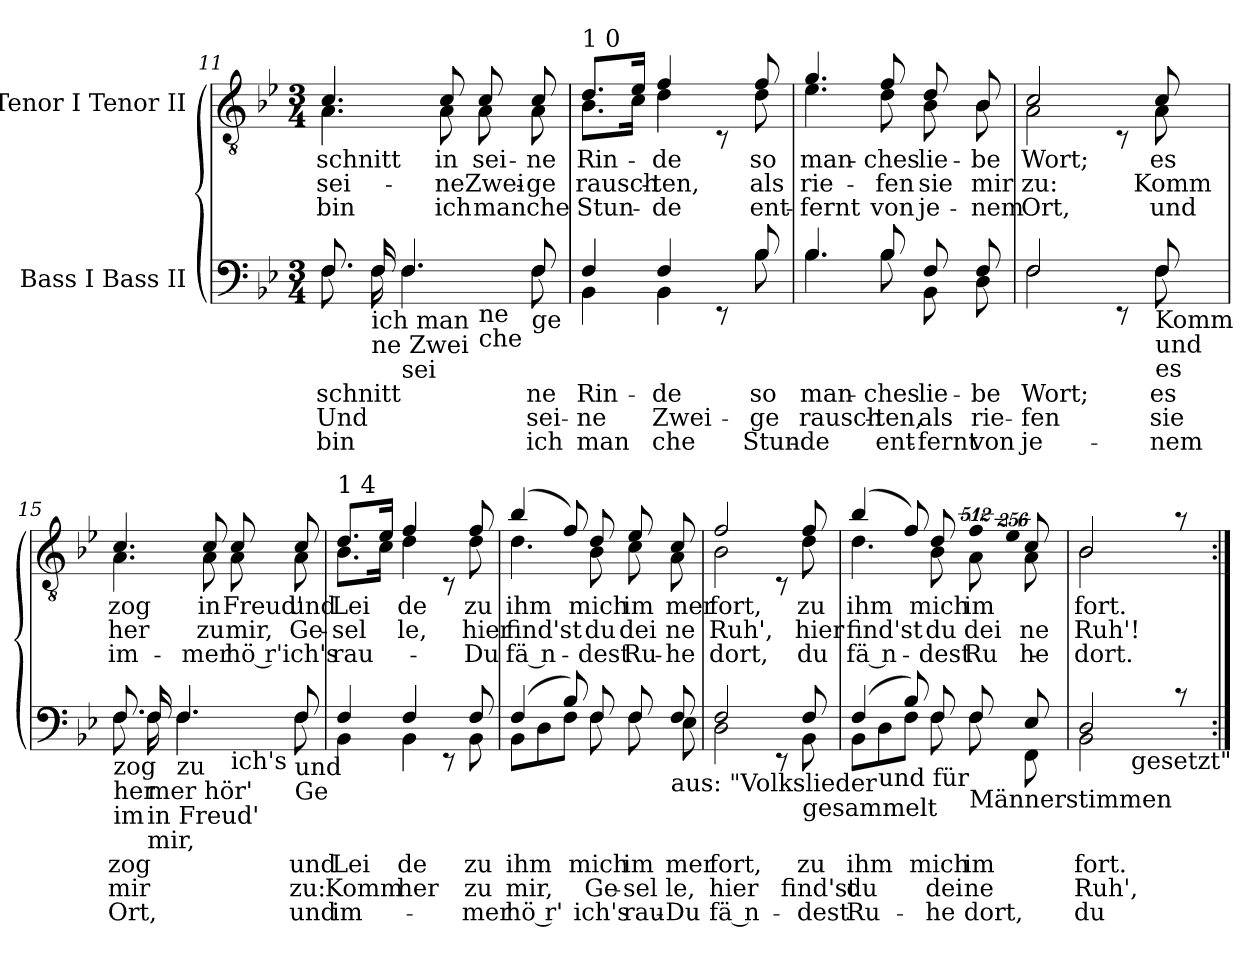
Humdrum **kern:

**kern	**text	**text	**text	**kern	**text	**text	**text
*part2	*part2	*part2	*part2	*part1	*part1	*part1	*part1
*staff2	*staff2	*staff2	*staff2	*staff1	*staff1	*staff1	*staff1
*I"Bass I Bass II	*	*	*	*I"Tenor I Tenor II	*	*	*
*clefF4	*	*	*	*clefGv2	*	*	*
*k[b-e-]	*	*	*	*k[b-e-]	*	*	*
*B-:	*	*	*	*B-:	*	*	*
*M3/4	*	*	*	*M3/4	*	*	*
=11	=11	=11	=11	=11	=11	=11	=11
!LO:TX:b:t=schnitt in	!	!	!	!	!	!	!
!LO:TX:b:t=sei	!	!	!	!	!	!	!
!LO:TX:b:t=bin	!	!	!	!	!	!	!
!	!LO:LY:a	!LO:LY:a	!LO:LY:a	!	!LO:LY:b	!LO:LY:b	!LO:LY:b
*^	*	*	*	*^	*	*	*
*	*^	*	*	*	*	*	*	*	*
8.F/	8.F\	2ryy	schnitt	Und	bin	4.c/	4.A\	schnitt	sei-	bin
!LO:TX:b:t=ich man	!	!	!	!	!	!	!	!	!	!
!LO:TX:b:t=ne Zwei	!	!	!	!	!	!	!	!	!	!
16F/	16F\	.	.	.	.	.	.	.	.	.
!LO:TX:b:t=sei	!	!	!	!	!	!	!	!	!	!
4.F/	4.F\	.	.	.	.	.	.	.	.	.
!	!	!	!	!	!	!	!	!LO:LY:b	!LO:LY:b	!LO:LY:b
.	.	.	.	.	.	8c/	8A\	in	-ne	ich
!	!	!LO:TX:b:t=ne	!	!	!	!	!	!	!	!
!	!	!LO:TX:b:t=che	!	!	!	!	!	!	!	!
!	!	!	!	!	!	!	!	!LO:LY:b	!LO:LY:b	!LO:LY:b
.	.	4ryy	.	.	.	8c/	8A\	sei-	Zwei-	man
!LO:TX:b:t=ge	!	!	!	!	!	!	!	!	!	!
!	!	!	!LO:LY:a	!LO:LY:a	!LO:LY:a	!	!	!LO:LY:b	!LO:LY:b	!LO:LY:b
8F/	8F\	.	ne	sei-	ich	8c/	8A\	-ne	-ge	che
!!LO:LB:g=z	!!
=12	=12	=12	=12	=12	=12	=12	=12	=12	=12	=12
!	!	!	!	!	!	!LO:TX:a:t=1 0	!	!	!	!
!	!	!	!LO:LY:a	!LO:LY:a	!LO:LY:a	!	!	!LO:LY:b	!LO:LY:b	!LO:LY:b
*	*v	*v	*	*	*	*	*	*	*	*
4F/	4BB-\	Rin-	-ne	man	8.d/L	8.B-\L	Rin-	rausch-	Stun-
.	.	.	.	.	16e-/Jk	16c\Jk	.	.	.
!	!	!LO:LY:a	!LO:LY:a	!LO:LY:a	!	!	!LO:LY:b	!LO:LY:b	!LO:LY:b
4F/	4BB-\	-de	Zwei-	che	4f/	4d\	-de	-ten,	-de
8ryy	8rEE	.	.	.	8ryy	8rC	.	.	.
!	!	!LO:LY:a	!LO:LY:a	!LO:LY:a	!	!	!LO:LY:b	!LO:LY:b	!LO:LY:b
8B-/	8B-\	so	-ge	Stun-	8f/	8d\	so	als	ent-
=13	=13	=13	=13	=13	=13	=13	=13	=13	=13
!	!	!LO:LY:a	!LO:LY:a	!LO:LY:a	!	!	!LO:LY:b	!LO:LY:b	!LO:LY:b
4.B-/	4.B-\	man-	rausch-	-de	4.g/	4.e-\	man-	rie-	-fernt
!	!	!LO:LY:a	!LO:LY:a	!LO:LY:a	!	!	!LO:LY:b	!LO:LY:b	!LO:LY:b
8B-/	8B-\	-ches	-ten,	ent-	8f/	8d\	-ches	-fen	von
!	!	!LO:LY:a	!LO:LY:a	!LO:LY:a	!	!	!LO:LY:b	!LO:LY:b	!LO:LY:b
8F/	8BB-\	lie-	als	-fernt	8d/	8B-\	lie-	sie	je-
!	!	!LO:LY:a	!LO:LY:a	!LO:LY:a	!	!	!LO:LY:b	!LO:LY:b	!LO:LY:b
8F/	8D\	-be	rie-	von	8B-/	8B-\	-be	mir	-nem
=14	=14	=14	=14	=14	=14	=14	=14	=14	=14
!	!	!LO:LY:a	!LO:LY:a	!LO:LY:a	!	!	!LO:LY:b	!LO:LY:b	!LO:LY:b
2F/	2F\	Wort;	-fen	je-	2c/	2A\	Wort;	zu:	Ort,
8ryy	8rEE	.	.	.	8ryy	8rC	.	.	.
!LO:TX:b:t=Komm	!	!	!	!	!	!	!	!	!
!LO:TX:b:t=und	!	!	!	!	!	!	!	!	!
!LO:TX:b:t=es	!	!	!	!	!	!	!	!	!
!	!	!LO:LY:a	!LO:LY:a	!LO:LY:a	!	!	!LO:LY:b	!LO:LY:b	!LO:LY:b
8F/	8F\	es	sie	-nem	8c/	8A\	es	Komm	und
=15	=15	=15	=15	=15	=15	=15	=15	=15	=15
!LO:TX:b:t=zog	!	!	!	!	!	!	!	!	!
!LO:TX:b:t=her	!	!	!	!	!	!	!	!	!
!LO:TX:b:t=im	!	!	!	!	!	!	!	!	!
!	!	!LO:LY:a	!LO:LY:a	!LO:LY:a	!	!	!LO:LY:b	!LO:LY:b	!LO:LY:b
*	*^	*	*	*	*	*	*	*	*
8.F/	8.F\	2ryy	zog	mir	Ort,	4.c/	4.A\	zog	her	im-
!LO:TX:b:t=mer hör'	!	!	!	!	!	!	!	!	!	!
!LO:TX:b:t=in Freud'	!	!	!	!	!	!	!	!	!	!
!LO:TX:b:t=mir,	!	!	!	!	!	!	!	!	!	!
16F/	16F\	.	.	.	.	.	.	.	.	.
!LO:TX:b:t=zu	!	!	!	!	!	!	!	!	!	!
4.F/	4.F\	.	.	.	.	.	.	.	.	.
!	!	!	!	!	!	!	!	!LO:LY:b	!LO:LY:b	!LO:LY:b
.	.	.	.	.	.	8c/	8A\	in	zu	-mer
!	!	!LO:TX:b:t=ich's	!	!	!	!	!	!	!	!
!	!	!	!	!	!	!	!	!LO:LY:b	!LO:LY:b	!LO:LY:b
.	.	4ryy	.	.	.	8c/	8A\	Freud'	mir,	hö r'
!LO:TX:b:t=und	!	!	!	!	!	!	!	!	!	!
!LO:TX:b:t=Ge	!	!	!	!	!	!	!	!	!	!
!	!	!	!LO:LY:a	!LO:LY:a	!LO:LY:a	!	!	!LO:LY:b	!LO:LY:b	!LO:LY:b
8F/	8F\	.	und	zu:	und	8c/	8A\	und	Ge-	ich's
!!LO:LB:g=z	!!
=16	=16	=16	=16	=16	=16	=16	=16	=16	=16	=16
!	!	!	!	!	!	!LO:TX:a:t=1 4	!	!	!	!
!	!	!	!LO:LY:a	!LO:LY:a	!LO:LY:a	!	!	!LO:LY:b	!LO:LY:b	!LO:LY:b
*	*v	*v	*	*	*	*	*	*	*	*
4F/	4BB-\	Lei	Komm	im-	8.d/L	8.B-\L	Lei	-sel	rau-
.	.	.	.	.	16e-/Jk	16c\Jk	.	.	.
!	!	!LO:LY:a	!LO:LY:a	!	!	!	!LO:LY:b	!LO:LY:b	!
4F/	4BB-\	de	her	.	4f/	4d\	de	le,	.
8ryy	8rEE	.	.	.	8ryy	8rC	.	.	.
!	!	!LO:LY:a	!LO:LY:a	!LO:LY:a	!	!	!LO:LY:b	!LO:LY:b	!LO:LY:b
8F/	8BB-\	zu	zu	-mer	8f/	8d\	zu	hier	-Du
=17	=17	=17	=17	=17	=17	=17	=17	=17	=17
!	!	!LO:LY:a	!LO:LY:a	!LO:LY:a	!	!	!LO:LY:b	!LO:LY:b	!LO:LY:b
(4F/	8BB-\L	ihm	mir,	hö r'	(4b-/	4.d\	ihm	find'st	fä n-
.	8D\	.	.	.	.	.	.	.	.
8B-/)	8F\J	.	.	.	8f/)	.	.	.	.
!	!	!LO:LY:a	!LO:LY:a	!LO:LY:a	!	!	!LO:LY:b	!LO:LY:b	!LO:LY:b
8F/	8F\	mich	Ge-	ich's	8d/	8B-\	mich	du	-dest
!	!	!LO:LY:a	!LO:LY:a	!LO:LY:a	!	!	!LO:LY:b	!LO:LY:b	!LO:LY:b
8F/	8F\	im	-sel	rau-	8e-/	8c\	im	dei	Ru-
!LO:TX:b:t=aus&colon; "Volkslieder	!	!	!	!	!	!	!	!	!
!	!	!LO:LY:a	!LO:LY:a	!LO:LY:a	!	!	!LO:LY:b	!LO:LY:b	!LO:LY:b
8F/	8E-\	mer	le,	-Du	8c/	8A\	mer	ne	-he
=18	=18	=18	=18	=18	=18	=18	=18	=18	=18
!	!	!LO:LY:a	!LO:LY:a	!LO:LY:a	!	!	!LO:LY:b	!LO:LY:b	!LO:LY:b
2F/	2D\	fort,	hier	fä n-	2f/	2B-\	fort,	Ruh',	dort,
8ryy	8rEE	.	.	.	8ryy	8rC	.	.	.
!LO:TX:b:t=gesammelt	!	!	!	!	!	!	!	!	!
!	!	!LO:LY:a	!LO:LY:a	!LO:LY:a	!	!	!LO:LY:b	!LO:LY:b	!LO:LY:b
8F/	8BB-\	zu	find'st	-dest	8f/	8d\	zu	hier	du
=19	=19	=19	=19	=19	=19	=19	=19	=19	=19
!	!	!LO:LY:a	!LO:LY:a	!LO:LY:a	!	!	!LO:LY:b	!LO:LY:b	!LO:LY:b
*	*	*	*	*	*	*^	*	*	*
(4F/	8BB-\L	ihm	du	Ru-	(4b-/	4.d\	2ryy	ihm	find'st	fä n-
!	!LO:TX:b:t=und für	!	!	!	!	!	!	!	!	!
.	8D\	.	.	.	.	.	.	.	.	.
8B-/)	8F\J	.	.	.	8f/)	.	.	.	.	.
!	!	!LO:LY:a	!LO:LY:a	!LO:LY:a	!	!	!	!LO:LY:b	!LO:LY:b	!LO:LY:b
8F/	8F\	mich	dei	-he	8d/	8B-\	.	mich	du	-dest
!LO:TX:b:t=Männerstimmen	!	!	!	!	!	!	!	!	!	!
!	!	!LO:LY:a	!LO:LY:a	!LO:LY:a	!LO:N:vis=8	!	!	!LO:LY:b	!LO:LY:b	!LO:LY:b
8F/	8F\	im	ne	dort,	4096%341f/	8A\	8ryy	im	dei	Ru-
.	.	.	.	.	64ryy	.	.	.	.	.
.	.	.	.	.	128ryy	.	.	.	.	.
.	.	.	.	.	256ryy	.	.	.	.	.
.	.	.	.	.	2048ryy	.	.	.	.	.
!	!	!	!	!	!LO:N:vis=8	!	!	!	!	!
.	.	.	.	.	2048%171e-/	.	.	.	.	.
!	!	!	!	!	!	!	!	!LO:LY:b	!	!
!	!	!	!	!	!	!	!	!	!LO:LY:b	!LO:LY:b
8E-/	8FF\	.	.	.	.	8A\	8c/	.	ne	-he
.	.	.	.	.	32ryy	.	.	.	.	.
.	.	.	.	.	64ryy	.	.	.	.	.
.	.	.	.	.	128ryy	.	.	.	.	.
.	.	.	.	.	2048.ryy	.	.	.	.	.
*v	*v	*	*	*	*	*	*	*	*	*
*	*	*	*	*v	*v	*v	*	*	*
=20	=20	=20	=20	=20	=20	=20	=20
!	!LO:LY:a	!LO:LY:a	!LO:LY:a	!	!LO:LY:b	!LO:LY:b	!LO:LY:b
*^	*	*	*	*^	*	*	*
*	*^	*	*	*	*	*	*	*	*
2D/	2BB-\	4.ryy	fort.	Ruh',	du	2B-/	2B-\	fort.	Ruh'!	dort.
!	!	!LO:TX:b:t=gesetzt"	!	!	!	!	!	!	!	!
.	.	4ryy	.	.	.	.	.	.	.	.
8rc	8ryy	.	.	.	.	8ra	8ryy	.	.	.
*v	*v	*v	*	*	*	*	*	*	*	*
*	*	*	*	*v	*v	*	*	*
=:|!	=:|!	=:|!	=:|!	=:|!	=:|!	=:|!	=:|!
*-	*-	*-	*-	*-	*-	*-	*-
